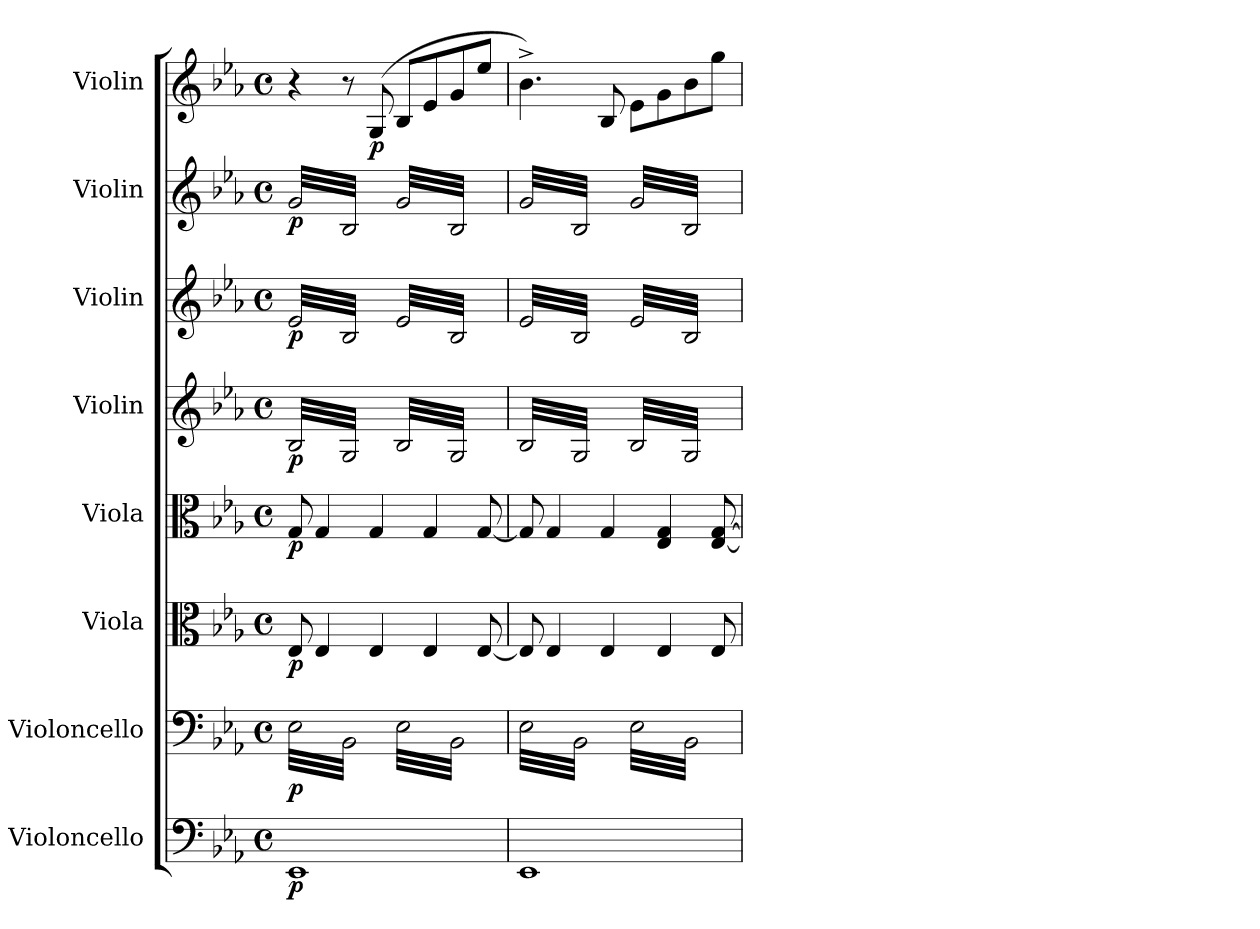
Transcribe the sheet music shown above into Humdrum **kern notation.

**kern	**dynam	**kern	**dynam	**kern	**dynam	**kern	**dynam	**kern	**dynam	**kern	**dynam	**kern	**dynam	**kern	**dynam
*part8	*part8	*part7	*part7	*part6	*part6	*part5	*part5	*part4	*part4	*part3	*part3	*part2	*part2	*part1	*part1
*staff8	*staff8	*staff7	*staff7	*staff6	*staff6	*staff5	*staff5	*staff4	*staff4	*staff3	*staff3	*staff2	*staff2	*staff1	*staff1
*I"Violoncello	*	*I"Violoncello	*	*I"Viola	*	*I"Viola	*	*I"Violin	*	*I"Violin	*	*I"Violin	*	*I"Violin	*
*I'Vc.	*	*I'Vc.	*	*I'Vla.	*	*I'Vla.	*	*I'Vln.	*	*I'Vln.	*	*I'Vln.	*	*I'Vln.	*
*clefF4	*	*clefF4	*	*clefC3	*	*clefC3	*	*clefG2	*	*clefG2	*	*clefG2	*	*clefG2	*
*k[b-e-a-]	*	*k[b-e-a-]	*	*k[b-e-a-]	*	*k[b-e-a-]	*	*k[b-e-a-]	*	*k[b-e-a-]	*	*k[b-e-a-]	*	*k[b-e-a-]	*
*M4/4	*	*M4/4	*	*M4/4	*	*M4/4	*	*M4/4	*	*M4/4	*	*M4/4	*	*M4/4	*
*met(c)	*	*met(c)	*	*met(c)	*	*met(c)	*	*met(c)	*	*met(c)	*	*met(c)	*	*met(c)	*
*MM132	*	*MM132	*	*MM132	*	*MM132	*	*MM132	*	*MM132	*	*MM132	*	*MM132	*
=1	=1	=1	=1	=1	=1	=1	=1	=1	=1	=1	=1	=1	=1	=1	=1
!	!LO:DY:b	!	!LO:DY:b	!	!LO:DY:b	!	!LO:DY:b	!	!LO:DY:b	!	!LO:DY:b	!	!LO:DY:b	!	!
*	*	*tremolo	*	*	*	*	*	*	*	*	*	*	*	*	*
*	*	*	*	*	*	*	*	*tremolo	*	*	*	*	*	*	*
*	*	*	*	*	*	*	*	*	*	*tremolo	*	*	*	*	*
*	*	*	*	*	*	*	*	*	*	*	*	*tremolo	*	*	*
1EE-	p	(>32E-\LLL	p	8E-/	p	8G/	p	(<32B-/LLL	p	(<32e-/LLL	p	(<32g/LLL	p	4r	.
.	.	32BB-/	.	.	.	.	.	32G/	.	32B-/	.	32B-/	.	.	.
.	.	32E-\	.	.	.	.	.	32B-/	.	32e-/	.	32g/	.	.	.
.	.	32BB-/	.	.	.	.	.	32G/	.	32B-/	.	32B-/	.	.	.
.	.	32E-\	.	4E-/	.	4G/	.	32B-/	.	32e-/	.	32g/	.	.	.
.	.	32BB-/	.	.	.	.	.	32G/	.	32B-/	.	32B-/	.	.	.
.	.	32E-\	.	.	.	.	.	32B-/	.	32e-/	.	32g/	.	.	.
.	.	32BB-/	.	.	.	.	.	32G/	.	32B-/	.	32B-/	.	.	.
.	.	32E-\	.	.	.	.	.	32B-/	.	32e-/	.	32g/	.	8r	.
.	.	32BB-/	.	.	.	.	.	32G/	.	32B-/	.	32B-/	.	.	.
.	.	32E-\	.	.	.	.	.	32B-/	.	32e-/	.	32g/	.	.	.
.	.	32BB-/	.	.	.	.	.	32G/	.	32B-/	.	32B-/	.	.	.
!	!	!	!	!	!	!	!	!	!	!	!	!	!	!	!LO:DY:b
.	.	32E-\	.	4E-/	.	4G/	.	32B-/	.	32e-/	.	32g/	.	(<8G/	p
.	.	32BB-/	.	.	.	.	.	32G/	.	32B-/	.	32B-/	.	.	.
.	.	32E-\	.	.	.	.	.	32B-/	.	32e-/	.	32g/	.	.	.
.	.	32BB-/JJJ	.	.	.	.	.	32G/JJJ	.	32B-/JJJ	.	32B-/JJJ	.	.	.
.	.	32E-\LLL	.	.	.	.	.	32B-/LLL	.	32e-/LLL	.	32g/LLL	.	8B-/L	.
.	.	32BB-/)	.	.	.	.	.	32G/)	.	32B-/)	.	32B-/)	.	.	.
.	.	32E-\	.	.	.	.	.	32B-/	.	32e-/	.	32g/	.	.	.
.	.	32BB-/)	.	.	.	.	.	32G/)	.	32B-/)	.	32B-/)	.	.	.
.	.	32E-\	.	4E-/	.	4G/	.	32B-/	.	32e-/	.	32g/	.	8e-/	.
.	.	32BB-/)	.	.	.	.	.	32G/)	.	32B-/)	.	32B-/)	.	.	.
.	.	32E-\	.	.	.	.	.	32B-/	.	32e-/	.	32g/	.	.	.
.	.	32BB-/)	.	.	.	.	.	32G/)	.	32B-/)	.	32B-/)	.	.	.
.	.	32E-\	.	.	.	.	.	32B-/	.	32e-/	.	32g/	.	8g/	.
.	.	32BB-/)	.	.	.	.	.	32G/)	.	32B-/)	.	32B-/)	.	.	.
.	.	32E-\	.	.	.	.	.	32B-/	.	32e-/	.	32g/	.	.	.
.	.	32BB-/)	.	.	.	.	.	32G/)	.	32B-/)	.	32B-/)	.	.	.
.	.	32E-\	.	[8E-/	.	[8G/	.	32B-/	.	32e-/	.	32g/	.	8ee-/J	.
.	.	32BB-/)	.	.	.	.	.	32G/)	.	32B-/)	.	32B-/)	.	.	.
.	.	32E-\	.	.	.	.	.	32B-/	.	32e-/	.	32g/	.	.	.
.	.	32BB-/)JJJ	.	.	.	.	.	32G/)JJJ	.	32B-/)JJJ	.	32B-/)JJJ	.	.	.
=2	=2	=2	=2	=2	=2	=2	=2	=2	=2	=2	=2	=2	=2	=2	=2
1EE-	.	(>32E-\LLL	.	8E-/]	.	8G/]	.	(<32B-/LLL	.	(<32e-/LLL	.	(<32g/LLL	.	4.b-^\)	.
.	.	32BB-/	.	.	.	.	.	32G/	.	32B-/	.	32B-/	.	.	.
.	.	32E-\	.	.	.	.	.	32B-/	.	32e-/	.	32g/	.	.	.
.	.	32BB-/	.	.	.	.	.	32G/	.	32B-/	.	32B-/	.	.	.
.	.	32E-\	.	4E-/	.	4G/	.	32B-/	.	32e-/	.	32g/	.	.	.
.	.	32BB-/	.	.	.	.	.	32G/	.	32B-/	.	32B-/	.	.	.
.	.	32E-\	.	.	.	.	.	32B-/	.	32e-/	.	32g/	.	.	.
.	.	32BB-/	.	.	.	.	.	32G/	.	32B-/	.	32B-/	.	.	.
.	.	32E-\	.	.	.	.	.	32B-/	.	32e-/	.	32g/	.	.	.
.	.	32BB-/	.	.	.	.	.	32G/	.	32B-/	.	32B-/	.	.	.
.	.	32E-\	.	.	.	.	.	32B-/	.	32e-/	.	32g/	.	.	.
.	.	32BB-/	.	.	.	.	.	32G/	.	32B-/	.	32B-/	.	.	.
.	.	32E-\	.	4E-/	.	4G/	.	32B-/	.	32e-/	.	32g/	.	8B-/	.
.	.	32BB-/	.	.	.	.	.	32G/	.	32B-/	.	32B-/	.	.	.
.	.	32E-\	.	.	.	.	.	32B-/	.	32e-/	.	32g/	.	.	.
.	.	32BB-/JJJ	.	.	.	.	.	32G/JJJ	.	32B-/JJJ	.	32B-/JJJ	.	.	.
.	.	32E-\LLL	.	.	.	.	.	32B-/LLL	.	32e-/LLL	.	32g/LLL	.	8e-\L	.
.	.	32BB-/)	.	.	.	.	.	32G/)	.	32B-/)	.	32B-/)	.	.	.
.	.	32E-\	.	.	.	.	.	32B-/	.	32e-/	.	32g/	.	.	.
.	.	32BB-/)	.	.	.	.	.	32G/)	.	32B-/)	.	32B-/)	.	.	.
.	.	32E-\	.	4E-/	.	4E-/ 4G/	.	32B-/	.	32e-/	.	32g/	.	8g\	.
.	.	32BB-/)	.	.	.	.	.	32G/)	.	32B-/)	.	32B-/)	.	.	.
.	.	32E-\	.	.	.	.	.	32B-/	.	32e-/	.	32g/	.	.	.
.	.	32BB-/)	.	.	.	.	.	32G/)	.	32B-/)	.	32B-/)	.	.	.
.	.	32E-\	.	.	.	.	.	32B-/	.	32e-/	.	32g/	.	8b-\	.
.	.	32BB-/)	.	.	.	.	.	32G/)	.	32B-/)	.	32B-/)	.	.	.
.	.	32E-\	.	.	.	.	.	32B-/	.	32e-/	.	32g/	.	.	.
.	.	32BB-/)	.	.	.	.	.	32G/)	.	32B-/)	.	32B-/)	.	.	.
.	.	32E-\	.	8E-/	.	[8E-/ [8G/	.	32B-/	.	32e-/	.	32g/	.	8gg\J	.
.	.	32BB-/)	.	.	.	.	.	32G/)	.	32B-/)	.	32B-/)	.	.	.
.	.	32E-\	.	.	.	.	.	32B-/	.	32e-/	.	32g/	.	.	.
.	.	32BB-/)JJJ	.	.	.	.	.	32G/)JJJ	.	32B-/)JJJ	.	32B-/)JJJ	.	.	.
*	*	*	*	*	*	*	*	*	*	*	*	*Xtremolo	*	*	*
*	*	*	*	*	*	*	*	*	*	*Xtremolo	*	*	*	*	*
*	*	*	*	*	*	*	*	*Xtremolo	*	*	*	*	*	*	*
*	*	*Xtremolo	*	*	*	*	*	*	*	*	*	*	*	*	*
.	.	.	.	.	.	.	.	.	.	.	.	.	.	.	.
.	.	.	.	.	.	.	.	.	.	.	.	.	.	.	.
.	.	.	.	.	.	.	.	.	.	.	.	.	.	.	.
.	.	.	.	.	.	.	.	.	.	.	.	.	.	.	.
.	.	.	.	.	.	.	.	.	.	.	.	.	.	.	.
.	.	.	.	.	.	.	.	.	.	.	.	.	.	.	.
.	.	.	.	.	.	.	.	.	.	.	.	.	.	.	.
.	.	.	.	.	.	.	.	.	.	.	.	.	.	.	.
=	=	=	=	=	=	=	=	=	=	=	=	=	=	=	=
*-	*-	*-	*-	*-	*-	*-	*-	*-	*-	*-	*-	*-	*-	*-	*-
